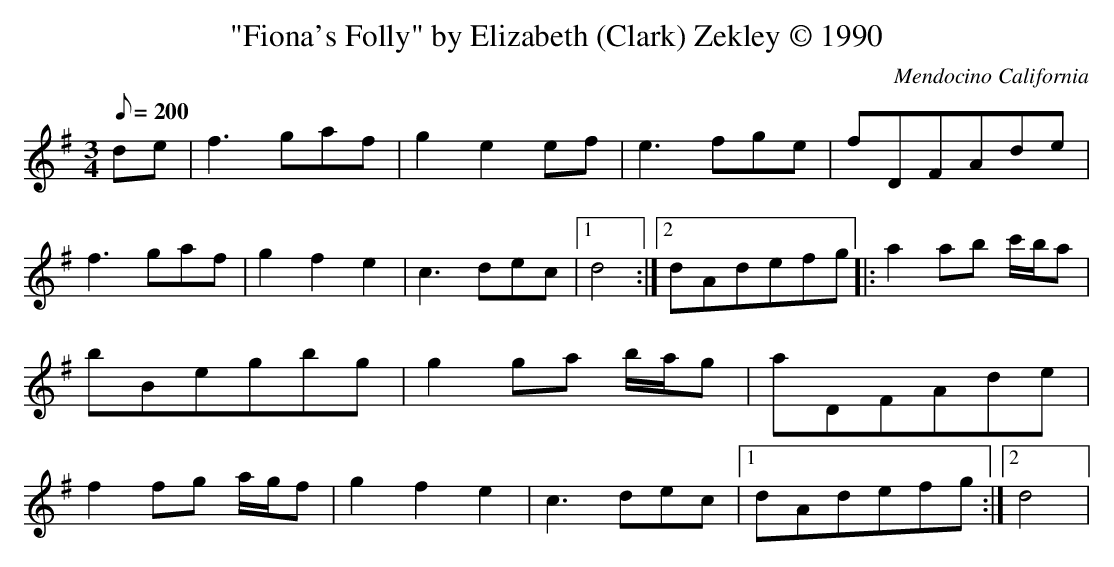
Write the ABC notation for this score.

X:1
T:"Fiona's Folly" by Elizabeth (Clark) Zekley © 1990
O:Mendocino California
M:3/4
Q:200
K:G
de|f3 gaf|g2e2ef|e3 fge|fDFAde|f3gaf|g2f2e2|c3dec|1d4:|2dAdefg|:a2 ab c'/b/a|bBegbg|g2 ga b/a/g|aDFAde|f2 fg a/g/f|g2f2e2|c3 dec|1dAdefg:|2d4|
